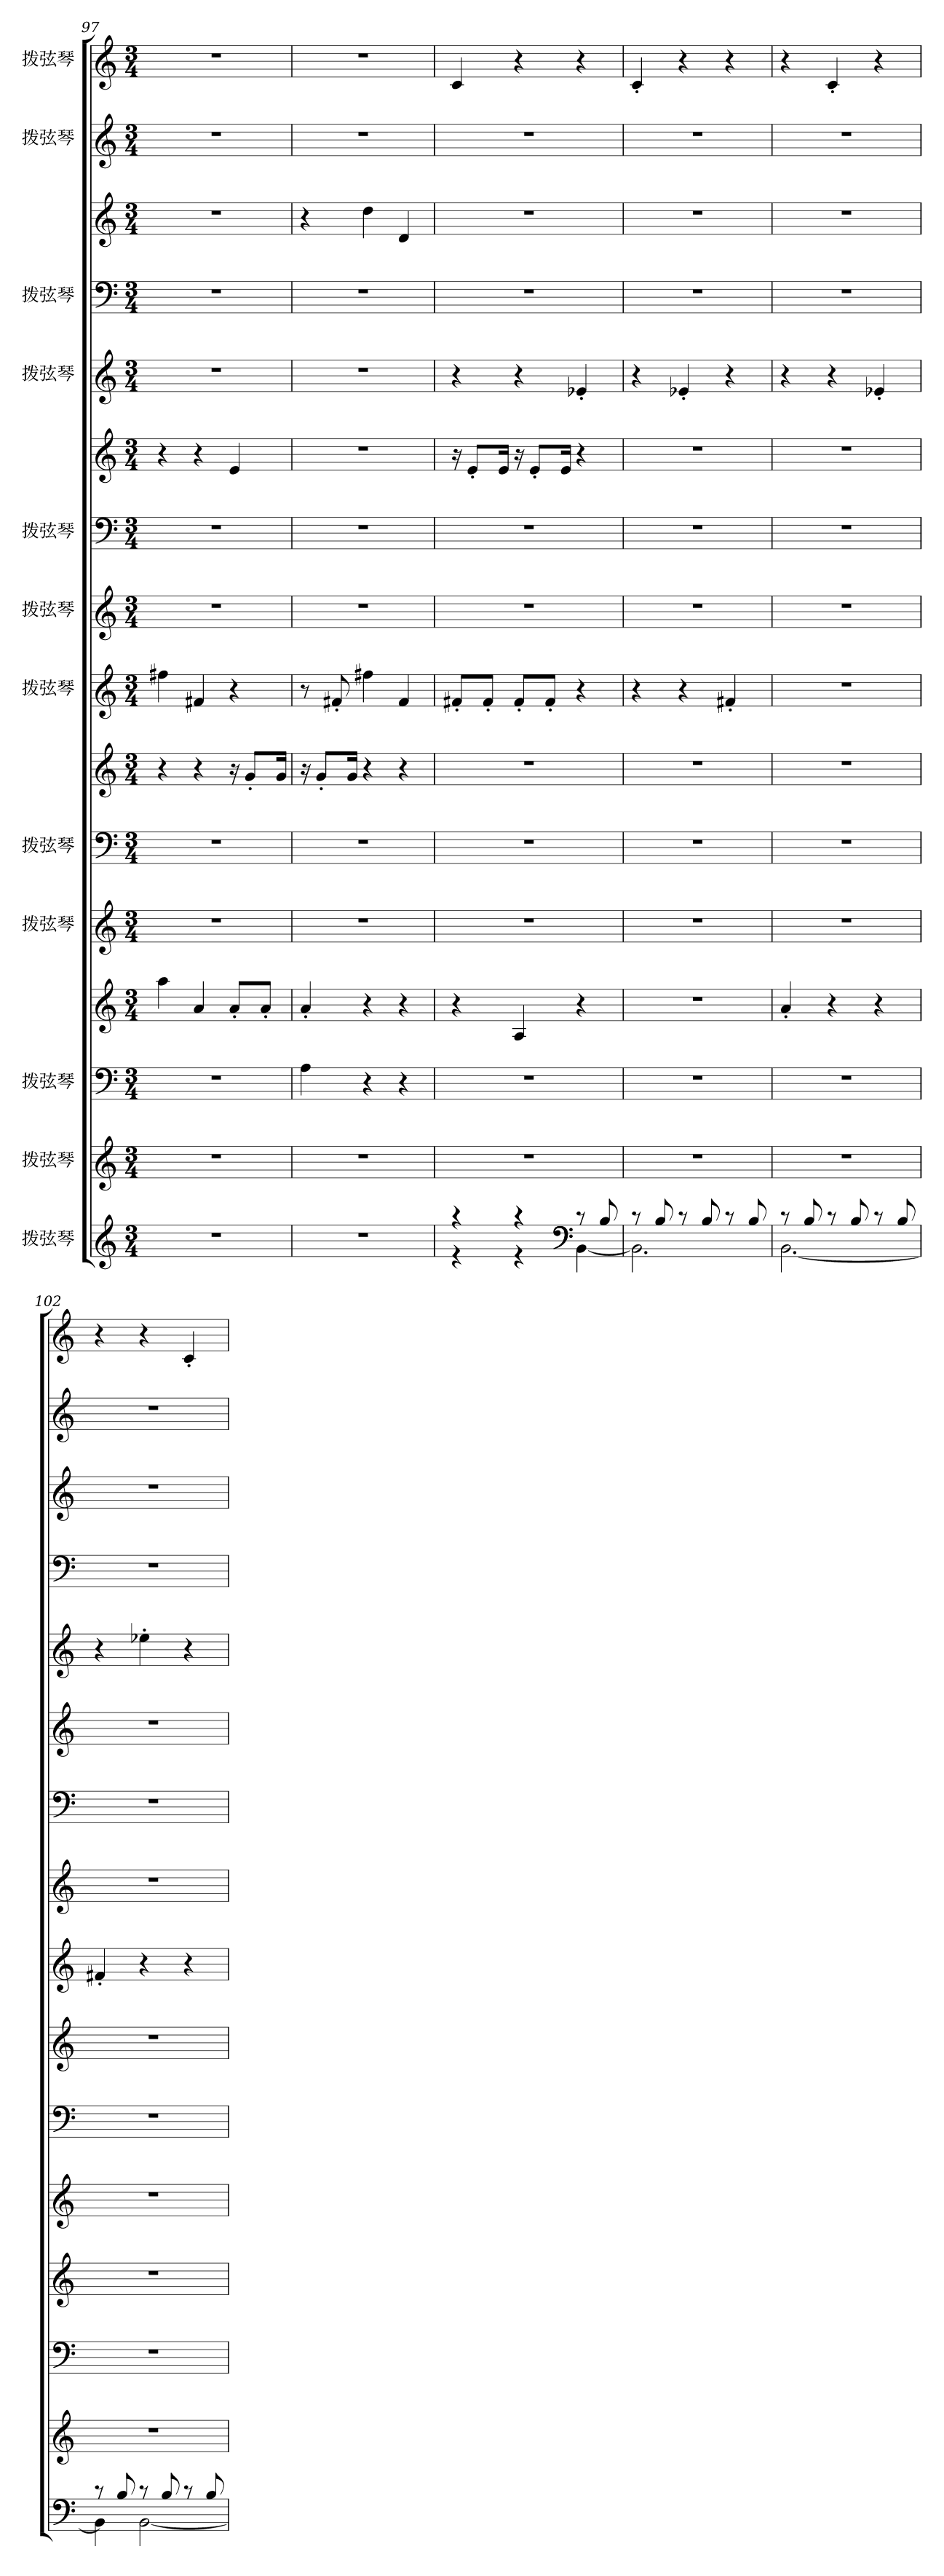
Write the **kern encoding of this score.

**kern	**kern	**kern	**kern	**kern	**kern	**kern	**kern	**kern	**kern	**kern	**kern	**kern	**kern	**kern	**kern
*part12	*part11	*part10	*part10	*part9	*part8	*part8	*part7	*part6	*part5	*part5	*part4	*part3	*part3	*part2	*part1
*staff16	*staff15	*staff14	*staff13	*staff12	*staff11	*staff10	*staff9	*staff8	*staff7	*staff6	*staff5	*staff4	*staff3	*staff2	*staff1
*I"拨弦琴	*I"拨弦琴	*I"拨弦琴	*	*I"拨弦琴	*I"拨弦琴	*	*I"拨弦琴	*I"拨弦琴	*I"拨弦琴	*	*I"拨弦琴	*I"拨弦琴	*	*I"拨弦琴	*I"拨弦琴
*clefG2	*clefG2	*clefF4	*clefG2	*clefG2	*clefF4	*clefG2	*clefG2	*clefG2	*clefF4	*clefG2	*clefG2	*clefF4	*clefG2	*clefG2	*clefG2
*k[]	*k[]	*k[]	*k[]	*k[]	*k[]	*k[]	*k[]	*k[]	*k[]	*k[]	*k[]	*k[]	*k[]	*k[]	*k[]
*M3/4	*M3/4	*M3/4	*M3/4	*M3/4	*M3/4	*M3/4	*M3/4	*M3/4	*M3/4	*M3/4	*M3/4	*M3/4	*M3/4	*M3/4	*M3/4
=97	=97	=97	=97	=97	=97	=97	=97	=97	=97	=97	=97	=97	=97	=97	=97
2.r	2.r	2.r	4aa\	2.r	2.r	4r	4ff#X\	2.r	2.r	4r	2.r	2.r	2.r	2.r	2.r
.	.	.	4a/	.	.	4r	4f#X/	.	.	4r	.	.	.	.	.
.	.	.	8a'/L	.	.	16r	4r	.	.	4e/	.	.	.	.	.
.	.	.	.	.	.	8g'/L	.	.	.	.	.	.	.	.	.
.	.	.	8a'/J	.	.	.	.	.	.	.	.	.	.	.	.
.	.	.	.	.	.	16g/Jk	.	.	.	.	.	.	.	.	.
!!LO:PB:g=z
=98	=98	=98	=98	=98	=98	=98	=98	=98	=98	=98	=98	=98	=98	=98	=98
2.r	2.r	4A\	4a'/	2.r	2.r	16r	8r	2.r	2.r	2.r	2.r	2.r	4r	2.r	2.r
.	.	.	.	.	.	8g'/L	.	.	.	.	.	.	.	.	.
.	.	.	.	.	.	.	8f#X'/	.	.	.	.	.	.	.	.
.	.	.	.	.	.	16g/Jk	.	.	.	.	.	.	.	.	.
.	.	4r	4r	.	.	4r	4ff#X\	.	.	.	.	.	4dd\	.	.
.	.	4r	4r	.	.	4r	4f#/	.	.	.	.	.	4d/	.	.
=99	=99	=99	=99	=99	=99	=99	=99	=99	=99	=99	=99	=99	=99	=99	=99
*^	*	*	*	*	*	*	*	*	*	*	*	*	*	*	*
4r	4r	2.r	2.r	4r	2.r	2.r	2.r	8f#X'/L	2.r	2.r	16r	4r	2.r	2.r	2.r	4c/
.	.	.	.	.	.	.	.	.	.	.	8e'/L	.	.	.	.	.
.	.	.	.	.	.	.	.	8f#'/J	.	.	.	.	.	.	.	.
.	.	.	.	.	.	.	.	.	.	.	16e/Jk	.	.	.	.	.
4r	4r	.	.	4A/	.	.	.	8f#'/L	.	.	16r	4r	.	.	.	4r
.	.	.	.	.	.	.	.	.	.	.	8e'/L	.	.	.	.	.
.	.	.	.	.	.	.	.	8f#'/J	.	.	.	.	.	.	.	.
.	.	.	.	.	.	.	.	.	.	.	16e/Jk	.	.	.	.	.
*clefF4	*	*	*	*	*	*	*	*	*	*	*	*	*	*	*	*
8r	[4BB\	.	.	4r	.	.	.	4r	.	.	4r	4e-X'/	.	.	.	4r
8B/	.	.	.	.	.	.	.	.	.	.	.	.	.	.	.	.
=100	=100	=100	=100	=100	=100	=100	=100	=100	=100	=100	=100	=100	=100	=100	=100	=100
8r	2.BB\]	2.r	2.r	2.r	2.r	2.r	2.r	4r	2.r	2.r	2.r	4r	2.r	2.r	2.r	4c'/
8B/	.	.	.	.	.	.	.	.	.	.	.	.	.	.	.	.
8r	.	.	.	.	.	.	.	4r	.	.	.	4e-X'/	.	.	.	4r
8B/	.	.	.	.	.	.	.	.	.	.	.	.	.	.	.	.
8r	.	.	.	.	.	.	.	4f#X'/	.	.	.	4r	.	.	.	4r
8B/	.	.	.	.	.	.	.	.	.	.	.	.	.	.	.	.
=101	=101	=101	=101	=101	=101	=101	=101	=101	=101	=101	=101	=101	=101	=101	=101	=101
8r	[2.BB\	2.r	2.r	4a'/	2.r	2.r	2.r	2.r	2.r	2.r	2.r	4r	2.r	2.r	2.r	4r
8B/	.	.	.	.	.	.	.	.	.	.	.	.	.	.	.	.
8r	.	.	.	4r	.	.	.	.	.	.	.	4r	.	.	.	4c'/
8B/	.	.	.	.	.	.	.	.	.	.	.	.	.	.	.	.
8r	.	.	.	4r	.	.	.	.	.	.	.	4e-X'/	.	.	.	4r
8B/	.	.	.	.	.	.	.	.	.	.	.	.	.	.	.	.
=102	=102	=102	=102	=102	=102	=102	=102	=102	=102	=102	=102	=102	=102	=102	=102	=102
8r	4BB\]	2.r	2.r	2.r	2.r	2.r	2.r	4f#X'/	2.r	2.r	2.r	4r	2.r	2.r	2.r	4r
8B/	.	.	.	.	.	.	.	.	.	.	.	.	.	.	.	.
8r	[2BB\	.	.	.	.	.	.	4r	.	.	.	4ee-X'\	.	.	.	4r
8B/	.	.	.	.	.	.	.	.	.	.	.	.	.	.	.	.
8r	.	.	.	.	.	.	.	4r	.	.	.	4r	.	.	.	4c'/
8B/	.	.	.	.	.	.	.	.	.	.	.	.	.	.	.	.
*v	*v	*	*	*	*	*	*	*	*	*	*	*	*	*	*	*
=	=	=	=	=	=	=	=	=	=	=	=	=	=	=	=
*-	*-	*-	*-	*-	*-	*-	*-	*-	*-	*-	*-	*-	*-	*-	*-
